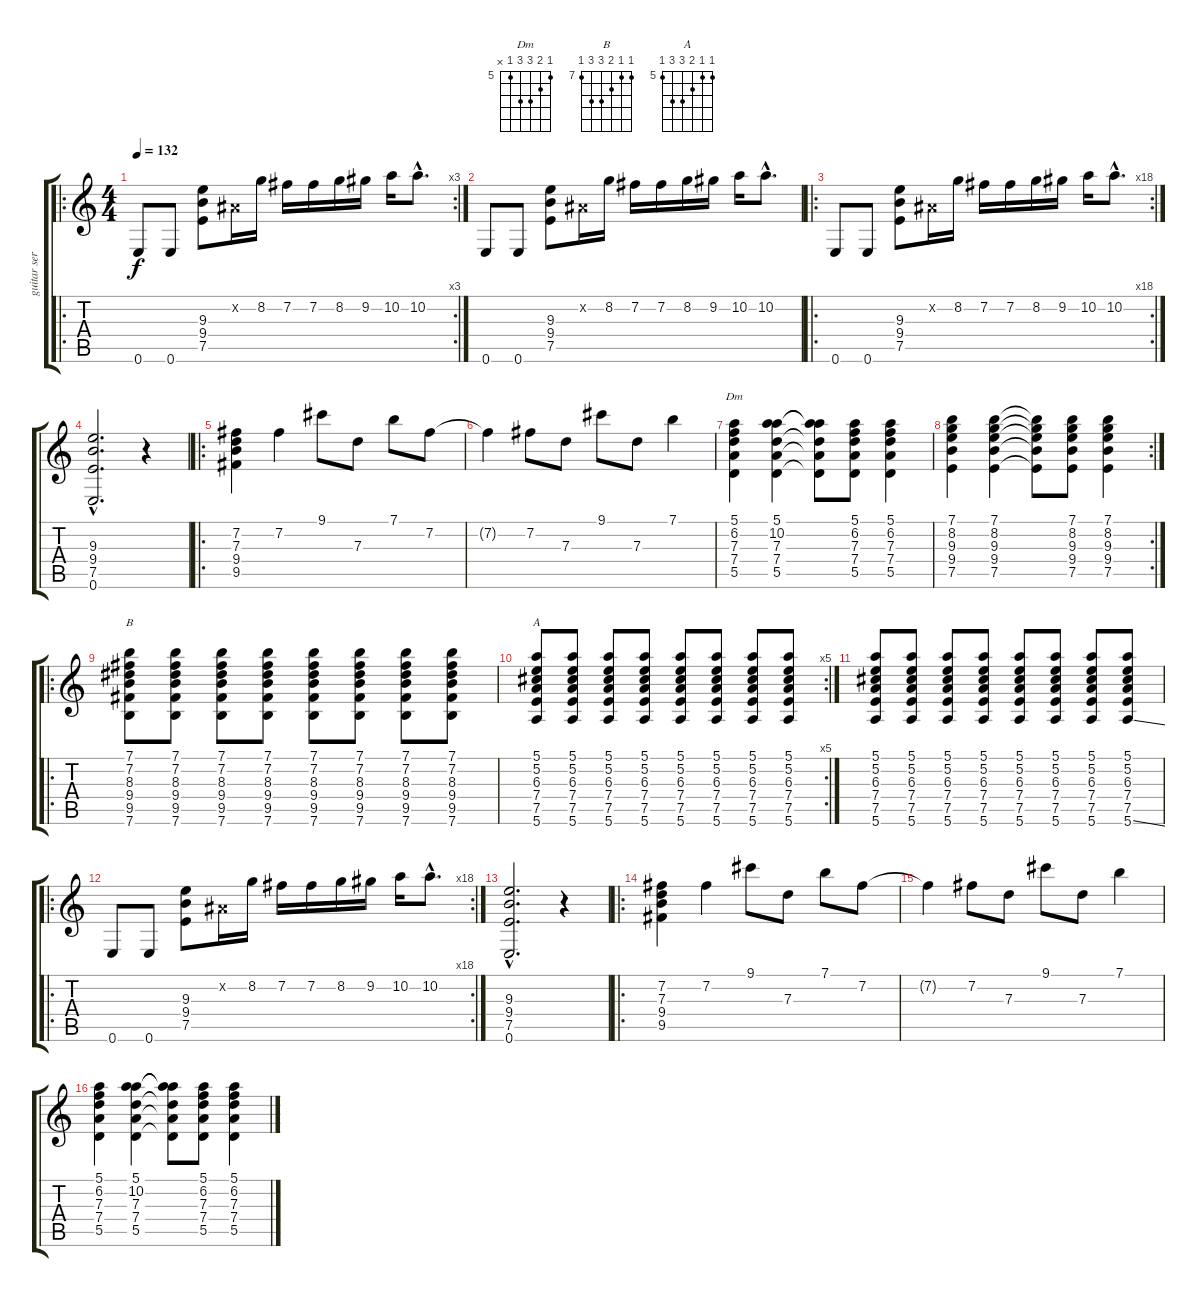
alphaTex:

\track ("guitar sergio" "guitar ser") {instrument distortionguitar}
\staff {score tabs}
\tuning (E4 B3 G3 D3 A2 E2) {hide}
\chord ("Dm" 5 6 7 7 5 x) {firstfret 5}
\chord ("B" 7 7 8 9 9 7) {firstfret 7}
\chord ("A" 5 5 6 7 7 5) {firstfret 5}
\ro
\rc 3
\ts (4 4)
\tempo 132
\clef g2
\ks c
0.6.8{dy f instrument distortionguitar} 0.6.8 (9.3 9.4 7.5).8 -1.2{x}.16 8.2.16 7.2.16 7.2.16 8.2.16 9.2.16 10.2.16 10.2{hac}.8{d} |
0.6.8 0.6.8 (9.3 9.4 7.5).8 -1.2{x}.16 8.2.16 7.2.16 7.2.16 8.2.16 9.2.16 10.2.16 10.2{hac}.8{d} |
\ro
\rc 18
0.6.8 0.6.8 (9.3 9.4 7.5).8 -1.2{x}.16 8.2.16 7.2.16 7.2.16 8.2.16 9.2.16 10.2.16 10.2{hac}.8{d} |
(9.3{hac} 9.4{hac} 7.5{hac} 0.6{hac}).2{d} r.4 |
\ro
(7.2 7.3 9.4 9.5).4 7.2.4 9.1.8 7.3.8 7.1.8 7.2.8 |
7.2{t}.4 7.2.8 7.3.8 9.1.8 7.3.8 7.1.4 |
(5.1 6.2 7.3 7.4 5.5).4{ch "Dm"} (5.1 10.2 7.3 7.4 5.5).4 (5.1{t} 10.2{t} 7.3{t} 7.4{t} 5.5{t}).8 (5.1 6.2 7.3 7.4 5.5).8 (5.1 6.2 7.3 7.4 5.5).4 |
\rc 2
(7.1 8.2 9.3 9.4 7.5).4 (7.1 8.2 9.3 9.4 7.5).4 (7.1{t} 8.2{t} 9.3{t} 9.4{t} 7.5{t}).8 (7.1 8.2 9.3 9.4 7.5).8 (7.1 8.2 9.3 9.4 7.5).4 |
\ro
(7.1 7.2 8.3 9.4 9.5 7.6).8{ch "B"} (7.1 7.2 8.3 9.4 9.5 7.6).8 (7.1 7.2 8.3 9.4 9.5 7.6).8 (7.1 7.2 8.3 9.4 9.5 7.6).8 (7.1 7.2 8.3 9.4 9.5 7.6).8 (7.1 7.2 8.3 9.4 9.5 7.6).8 (7.1 7.2 8.3 9.4 9.5 7.6).8 (7.1 7.2 8.3 9.4 9.5 7.6).8 |
\rc 5
(5.1 5.2 6.3 7.4 7.5 5.6).8{ch "A"} (5.1 5.2 6.3 7.4 7.5 5.6).8 (5.1 5.2 6.3 7.4 7.5 5.6).8 (5.1 5.2 6.3 7.4 7.5 5.6).8 (5.1 5.2 6.3 7.4 7.5 5.6).8 (5.1 5.2 6.3 7.4 7.5 5.6).8 (5.1 5.2 6.3 7.4 7.5 5.6).8 (5.1 5.2 6.3 7.4 7.5 5.6).8 |
(5.1 5.2 6.3 7.4 7.5 5.6).8 (5.1 5.2 6.3 7.4 7.5 5.6).8 (5.1 5.2 6.3 7.4 7.5 5.6).8 (5.1 5.2 6.3 7.4 7.5 5.6).8 (5.1 5.2 6.3 7.4 7.5 5.6).8 (5.1 5.2 6.3 7.4 7.5 5.6).8 (5.1 5.2 6.3 7.4 7.5 5.6).8 (5.1 5.2 6.3 7.4 7.5 5.6{ss}).8 |
\ro
\rc 18
0.6.8 0.6.8 (9.3 9.4 7.5).8 -1.2{x}.16 8.2.16 7.2.16 7.2.16 8.2.16 9.2.16 10.2.16 10.2{hac}.8{d} |
(9.3{hac} 9.4{hac} 7.5{hac} 0.6{hac}).2{d} r.4 |
\ro
(7.2 7.3 9.4 9.5).4 7.2.4 9.1.8 7.3.8 7.1.8 7.2.8 |
7.2{t}.4 7.2.8 7.3.8 9.1.8 7.3.8 7.1.4 |
(5.1 6.2 7.3 7.4 5.5).4 (5.1 10.2 7.3 7.4 5.5).4 (5.1{t} 10.2{t} 7.3{t} 7.4{t} 5.5{t}).8 (5.1 6.2 7.3 7.4 5.5).8 (5.1 6.2 7.3 7.4 5.5).4
